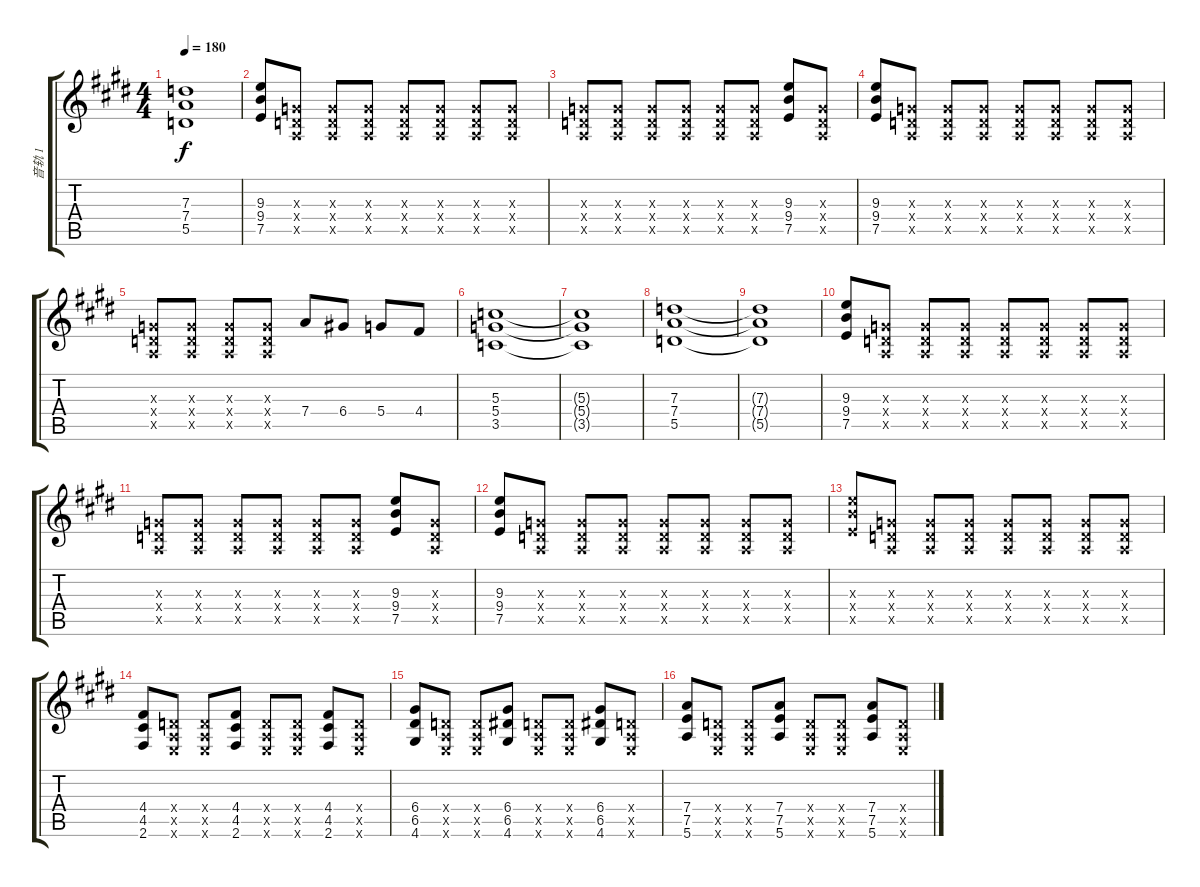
\track ("音轨 1" "音轨 1") {instrument distortionguitar}
\staff {score tabs}
\tuning (E4 B3 G3 D3 A2 E2) {hide}
\ts (4 4)
\tempo 180
\clef g2
\ks e
(7.3{t} 7.4{t} 5.5{t}).1{dy f} |
(9.3 9.4 7.5).8 (0.3{x} 0.4{x} 0.5{x}).8 (0.3{x} 0.4{x} 0.5{x}).8 (0.3{x} 0.4{x} 0.5{x}).8 (0.3{x} 0.4{x} 0.5{x}).8 (0.3{x} 0.4{x} 0.5{x}).8 (0.3{x} 0.4{x} 0.5{x}).8 (0.3{x} 0.4{x} 0.5{x}).8 |
(0.3{x} 0.4{x} 0.5{x}).8 (0.3{x} 0.4{x} 0.5{x}).8 (0.3{x} 0.4{x} 0.5{x}).8 (0.3{x} 0.4{x} 0.5{x}).8 (0.3{x} 0.4{x} 0.5{x}).8 (0.3{x} 0.4{x} 0.5{x}).8 (9.3 9.4 7.5).8 (0.3{x} 0.4{x} 0.5{x}).8 |
(9.3 9.4 7.5).8 (0.3{x} 0.4{x} 0.5{x}).8 (0.3{x} 0.4{x} 0.5{x}).8 (0.3{x} 0.4{x} 0.5{x}).8 (0.3{x} 0.4{x} 0.5{x}).8 (0.3{x} 0.4{x} 0.5{x}).8 (0.3{x} 0.4{x} 0.5{x}).8 (0.3{x} 0.4{x} 0.5{x}).8 |
(0.3{x} 0.4{x} 0.5{x}).8 (0.3{x} 0.4{x} 0.5{x}).8 (0.3{x} 0.4{x} 0.5{x}).8 (0.3{x} 0.4{x} 0.5{x}).8 7.4.8 6.4.8 5.4.8 4.4.8 |
(5.3 5.4 3.5).1 |
(5.3{t} 5.4{t} 3.5{t}).1 |
(7.3 7.4 5.5).1 |
(7.3{t} 7.4{t} 5.5{t}).1 |
(9.3 9.4 7.5).8 (0.3{x} 0.4{x} 0.5{x}).8 (0.3{x} 0.4{x} 0.5{x}).8 (0.3{x} 0.4{x} 0.5{x}).8 (0.3{x} 0.4{x} 0.5{x}).8 (0.3{x} 0.4{x} 0.5{x}).8 (0.3{x} 0.4{x} 0.5{x}).8 (0.3{x} 0.4{x} 0.5{x}).8 |
(0.3{x} 0.4{x} 0.5{x}).8 (0.3{x} 0.4{x} 0.5{x}).8 (0.3{x} 0.4{x} 0.5{x}).8 (0.3{x} 0.4{x} 0.5{x}).8 (0.3{x} 0.4{x} 0.5{x}).8 (0.3{x} 0.4{x} 0.5{x}).8 (9.3 9.4 7.5).8 (0.3{x} 0.4{x} 0.5{x}).8 |
(9.3 9.4 7.5).8 (0.3{x} 0.4{x} 0.5{x}).8 (0.3{x} 0.4{x} 0.5{x}).8 (0.3{x} 0.4{x} 0.5{x}).8 (0.3{x} 0.4{x} 0.5{x}).8 (0.3{x} 0.4{x} 0.5{x}).8 (0.3{x} 0.4{x} 0.5{x}).8 (0.3{x} 0.4{x} 0.5{x}).8 |
(9.3{x} 9.4{x} 7.5{x}).8 (0.3{x} 0.4{x} 0.5{x}).8 (0.3{x} 0.4{x} 0.5{x}).8 (0.3{x} 0.4{x} 0.5{x}).8 (0.3{x} 0.4{x} 0.5{x}).8 (0.3{x} 0.4{x} 0.5{x}).8 (0.3{x} 0.4{x} 0.5{x}).8 (0.3{x} 0.4{x} 0.5{x}).8 |
(4.4 4.5 2.6).8 (0.4{x} 0.5{x} 0.6{x}).8 (0.4{x} 0.5{x} 0.6{x}).8 (4.4 4.5 2.6).8 (0.4{x} 0.5{x} 0.6{x}).8 (0.4{x} 0.5{x} 0.6{x}).8 (4.4 4.5 2.6).8 (0.4{x} 0.5{x} 0.6{x}).8 |
(6.4 6.5 4.6).8 (0.4{x} 0.5{x} 0.6{x}).8 (0.4{x} 0.5{x} 0.6{x}).8 (6.4 6.5 4.6).8 (0.4{x} 0.5{x} 0.6{x}).8 (0.4{x} 0.5{x} 0.6{x}).8 (6.4 6.5 4.6).8 (0.4{x} 0.5{x} 0.6{x}).8 |
(7.4 7.5 5.6).8 (0.4{x} 0.5{x} 0.6{x}).8 (0.4{x} 0.5{x} 0.6{x}).8 (7.4 7.5 5.6).8 (0.4{x} 0.5{x} 0.6{x}).8 (0.4{x} 0.5{x} 0.6{x}).8 (7.4 7.5 5.6).8 (0.4{x} 0.5{x} 0.6{x}).8
